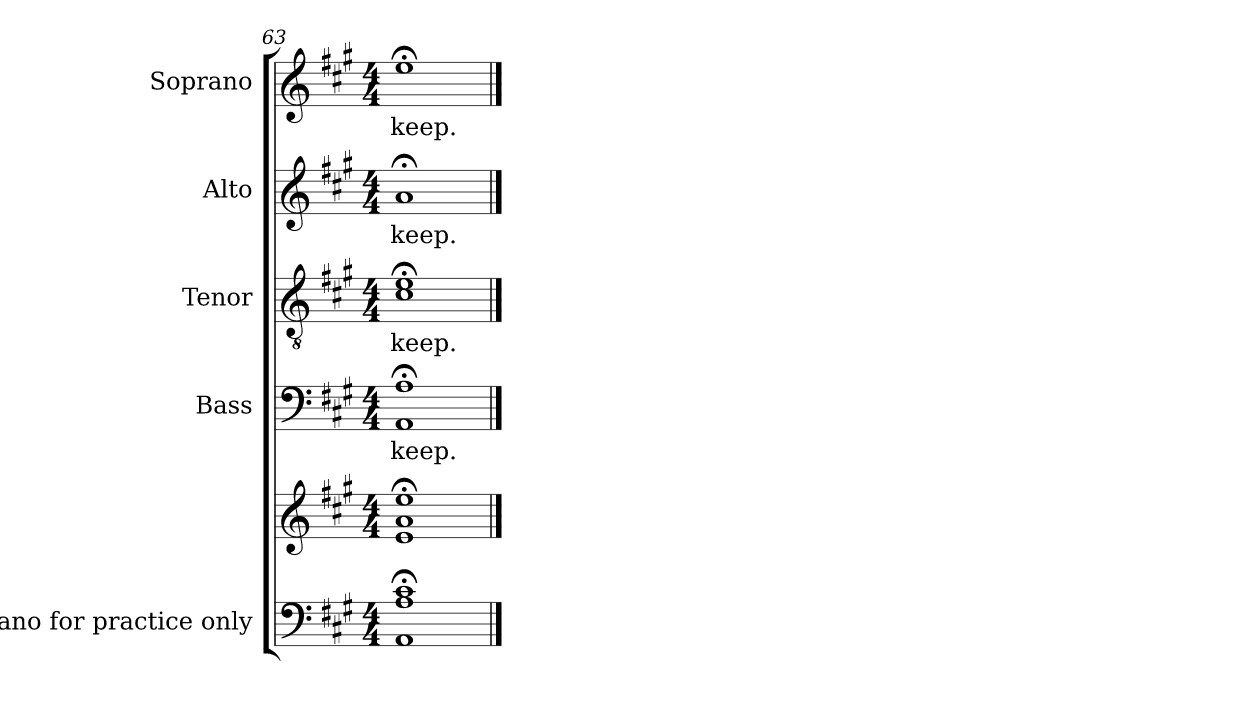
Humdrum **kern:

**kern	**kern	**kern	**text	**kern	**text	**kern	**text	**kern	**text
*part5	*part5	*part4	*part4	*part3	*part3	*part2	*part2	*part1	*part1
*staff6	*staff5	*staff4	*staff4	*staff3	*staff3	*staff2	*staff2	*staff1	*staff1
*I"Piano for practice only	*	*I"Bass	*	*I"Tenor	*	*I"Alto	*	*I"Soprano	*
*I'Pno	*	*	*	*	*	*	*	*	*
*clefF4	*clefG2	*clefF4	*	*clefGv2	*	*clefG2	*	*clefG2	*
*k[f#c#g#]	*k[f#c#g#]	*k[f#c#g#]	*	*k[f#c#g#]	*	*k[f#c#g#]	*	*k[f#c#g#]	*
*M4/4	*M4/4	*M4/4	*	*M4/4	*	*M4/4	*	*M4/4	*
=63	=63	=63	=63	=63	=63	=63	=63	=63	=63
*	*	*^	*	*^	*	*	*	*	*
1AA;< 1A;< 1c#;<	1e;< 1a;< 1ee;<	1A;<	1AA	keep.	1e;<	1c#	keep.	1a;<	keep.	1ee;<	keep.
*	*	*v	*v	*	*	*	*	*	*	*	*
*	*	*	*	*v	*v	*	*	*	*	*
==	==	==	==	==	==	==	==	==	==
*-	*-	*-	*-	*-	*-	*-	*-	*-	*-
